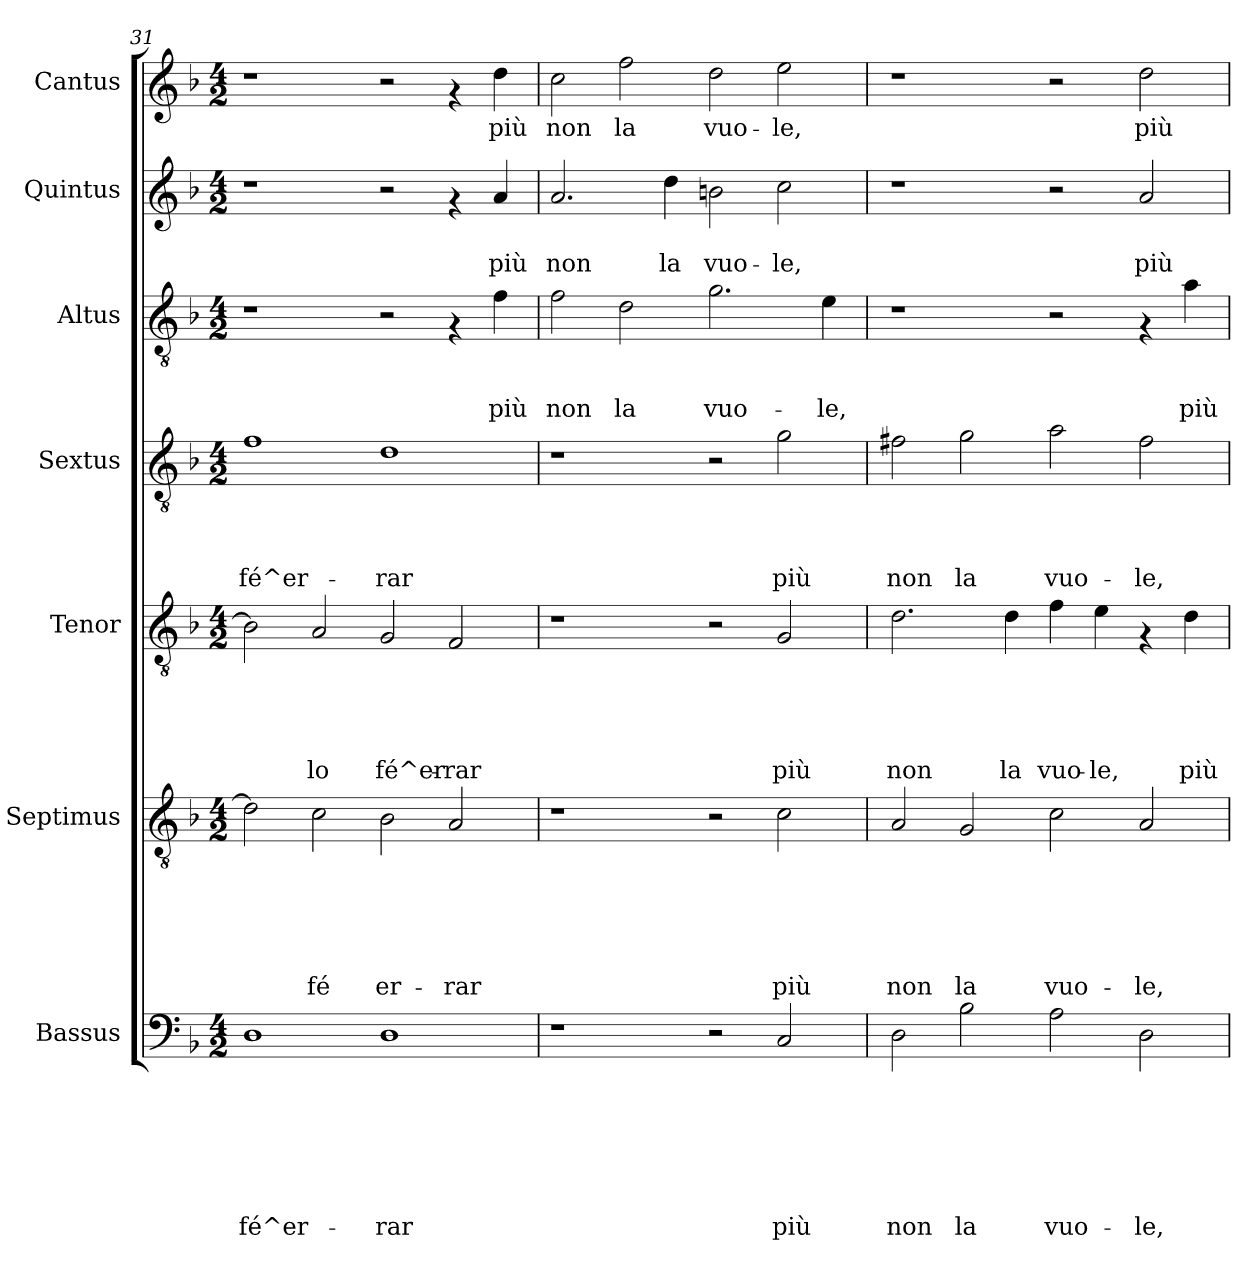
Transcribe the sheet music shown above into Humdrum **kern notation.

**kern	**text	**text	**text	**text	**text	**text	**text	**kern	**text	**text	**text	**text	**text	**text	**kern	**text	**text	**text	**text	**text	**kern	**text	**text	**text	**text	**kern	**text	**text	**text	**kern	**text	**text	**kern	**text
*part7	*part7	*part7	*part7	*part7	*part7	*part7	*part7	*part6	*part6	*part6	*part6	*part6	*part6	*part6	*part5	*part5	*part5	*part5	*part5	*part5	*part4	*part4	*part4	*part4	*part4	*part3	*part3	*part3	*part3	*part2	*part2	*part2	*part1	*part1
*staff7	*staff7	*staff7	*staff7	*staff7	*staff7	*staff7	*staff7	*staff6	*staff6	*staff6	*staff6	*staff6	*staff6	*staff6	*staff5	*staff5	*staff5	*staff5	*staff5	*staff5	*staff4	*staff4	*staff4	*staff4	*staff4	*staff3	*staff3	*staff3	*staff3	*staff2	*staff2	*staff2	*staff1	*staff1
*I"Bassus	*	*	*	*	*	*	*	*I"Septimus	*	*	*	*	*	*	*I"Tenor	*	*	*	*	*	*I"Sextus	*	*	*	*	*I"Altus	*	*	*	*I"Quintus	*	*	*I"Cantus	*
*clefF4	*	*	*	*	*	*	*	*clefGv2	*	*	*	*	*	*	*clefGv2	*	*	*	*	*	*clefGv2	*	*	*	*	*clefGv2	*	*	*	*clefG2	*	*	*clefG2	*
*k[b-]	*	*	*	*	*	*	*	*k[b-]	*	*	*	*	*	*	*k[b-]	*	*	*	*	*	*k[b-]	*	*	*	*	*k[b-]	*	*	*	*k[b-]	*	*	*k[b-]	*
*F:	*	*	*	*	*	*	*	*F:	*	*	*	*	*	*	*F:	*	*	*	*	*	*F:	*	*	*	*	*F:	*	*	*	*F:	*	*	*F:	*
*M4/2	*	*	*	*	*	*	*	*M4/2	*	*	*	*	*	*	*M4/2	*	*	*	*	*	*M4/2	*	*	*	*	*M4/2	*	*	*	*M4/2	*	*	*M4/2	*
=31	=31	=31	=31	=31	=31	=31	=31	=31	=31	=31	=31	=31	=31	=31	=31	=31	=31	=31	=31	=31	=31	=31	=31	=31	=31	=31	=31	=31	=31	=31	=31	=31	=31	=31
!	!	!	!	!	!	!	!LO:LY:b	!	!	!	!	!	!	!	!	!	!	!	!	!	!	!	!	!	!LO:LY:b	!	!	!	!	!	!	!	!	!
1D	.	.	.	.	.	.	fé^er-	2d\]	.	.	.	.	.	.	2B-\]	.	.	.	.	.	1f	.	.	.	fé^er-	1r	.	.	.	1r	.	.	1r	.
!	!	!	!	!	!	!	!	!	!	!	!	!	!	!LO:LY:b	!	!	!	!	!	!LO:LY:b	!	!	!	!	!	!	!	!	!	!	!	!	!	!
.	.	.	.	.	.	.	.	2c\	.	.	.	.	.	fé	2A/	.	.	.	.	lo	.	.	.	.	.	.	.	.	.	.	.	.	.	.
!	!	!	!	!	!	!	!LO:LY:b	!	!	!	!	!	!	!LO:LY:b	!	!	!	!	!	!LO:LY:b	!	!	!	!	!LO:LY:b	!	!	!	!	!	!	!	!	!
1D	.	.	.	.	.	.	-rar	2B-\	.	.	.	.	.	er-	2G/	.	.	.	.	fé^er-	1d	.	.	.	-rar	2r	.	.	.	2r	.	.	2r	.
!	!	!	!	!	!	!	!	!	!	!	!	!	!	!LO:LY:b	!	!	!	!	!	!LO:LY:b	!	!	!	!	!	!	!	!	!	!	!	!	!	!
.	.	.	.	.	.	.	.	2A/	.	.	.	.	.	-rar	2F/	.	.	.	.	-rar	.	.	.	.	.	4rF	.	.	.	4rf	.	.	4rf	.
!	!	!	!	!	!	!	!	!	!	!	!	!	!	!	!	!	!	!	!	!	!	!	!	!	!	!	!	!	!LO:LY:b	!	!	!LO:LY:b	!	!LO:LY:b
.	.	.	.	.	.	.	.	.	.	.	.	.	.	.	.	.	.	.	.	.	.	.	.	.	.	4f\	.	.	più	4a/	.	più	4dd\	più
=32	=32	=32	=32	=32	=32	=32	=32	=32	=32	=32	=32	=32	=32	=32	=32	=32	=32	=32	=32	=32	=32	=32	=32	=32	=32	=32	=32	=32	=32	=32	=32	=32	=32	=32
!	!	!	!	!	!	!	!	!	!	!	!	!	!	!	!	!	!	!	!	!	!	!	!	!	!	!	!	!	!LO:LY:b	!	!	!LO:LY:b	!	!LO:LY:b
1r	.	.	.	.	.	.	.	1r	.	.	.	.	.	.	1r	.	.	.	.	.	1r	.	.	.	.	2f\	.	.	non	2.a/	.	non	2cc\	non
!	!	!	!	!	!	!	!	!	!	!	!	!	!	!	!	!	!	!	!	!	!	!	!	!	!	!	!	!	!LO:LY:b	!	!	!	!	!LO:LY:b
.	.	.	.	.	.	.	.	.	.	.	.	.	.	.	.	.	.	.	.	.	.	.	.	.	.	2d\	.	.	la	.	.	.	2ff\	la
!	!	!	!	!	!	!	!	!	!	!	!	!	!	!	!	!	!	!	!	!	!	!	!	!	!	!	!	!	!	!	!	!LO:LY:b	!	!
.	.	.	.	.	.	.	.	.	.	.	.	.	.	.	.	.	.	.	.	.	.	.	.	.	.	.	.	.	.	4dd\	.	la	.	.
!	!	!	!	!	!	!	!	!	!	!	!	!	!	!	!	!	!	!	!	!	!	!	!	!	!	!	!	!	!LO:LY:b	!	!	!LO:LY:b	!	!LO:LY:b
2r	.	.	.	.	.	.	.	2r	.	.	.	.	.	.	2r	.	.	.	.	.	2r	.	.	.	.	2.g\	.	.	vuo-	2bn\	.	vuo-	2dd\	vuo-
!	!	!	!	!	!	!	!LO:LY:b	!	!	!	!	!	!	!LO:LY:b	!	!	!	!	!	!LO:LY:b	!	!	!	!	!LO:LY:b	!	!	!	!	!	!	!LO:LY:b	!	!LO:LY:b
2C/	.	.	.	.	.	.	più	2c\	.	.	.	.	.	più	2G/	.	.	.	.	più	2g\	.	.	.	più	.	.	.	.	2cc\	.	-le,	2ee\	-le,
!	!	!	!	!	!	!	!	!	!	!	!	!	!	!	!	!	!	!	!	!	!	!	!	!	!	!	!	!	!LO:LY:b	!	!	!	!	!
.	.	.	.	.	.	.	.	.	.	.	.	.	.	.	.	.	.	.	.	.	.	.	.	.	.	4e\	.	.	-le,	.	.	.	.	.
!!LO:PB:g=z
=33	=33	=33	=33	=33	=33	=33	=33	=33	=33	=33	=33	=33	=33	=33	=33	=33	=33	=33	=33	=33	=33	=33	=33	=33	=33	=33	=33	=33	=33	=33	=33	=33	=33	=33
!	!	!	!	!	!	!	!LO:LY:b	!	!	!	!	!	!	!LO:LY:b	!	!	!	!	!	!LO:LY:b	!	!	!	!	!LO:LY:b	!	!	!	!	!	!	!	!	!
2D\	.	.	.	.	.	.	non	2A/	.	.	.	.	.	non	2.d\	.	.	.	.	non	2f#X\	.	.	.	non	1r	.	.	.	1r	.	.	1r	.
!	!	!	!	!	!	!	!LO:LY:b	!	!	!	!	!	!	!LO:LY:b	!	!	!	!	!	!	!	!	!	!	!LO:LY:b	!	!	!	!	!	!	!	!	!
2B-\	.	.	.	.	.	.	la	2G/	.	.	.	.	.	la	.	.	.	.	.	.	2g\	.	.	.	la	.	.	.	.	.	.	.	.	.
!	!	!	!	!	!	!	!	!	!	!	!	!	!	!	!	!	!	!	!	!LO:LY:b	!	!	!	!	!	!	!	!	!	!	!	!	!	!
.	.	.	.	.	.	.	.	.	.	.	.	.	.	.	4d\	.	.	.	.	la	.	.	.	.	.	.	.	.	.	.	.	.	.	.
!	!	!	!	!	!	!	!LO:LY:b	!	!	!	!	!	!	!LO:LY:b	!	!	!	!	!	!LO:LY:b	!	!	!	!	!LO:LY:b	!	!	!	!	!	!	!	!	!
2A\	.	.	.	.	.	.	vuo-	2c\	.	.	.	.	.	vuo-	4f\	.	.	.	.	vuo-	2a\	.	.	.	vuo-	2r	.	.	.	2r	.	.	2r	.
!	!	!	!	!	!	!	!	!	!	!	!	!	!	!	!	!	!	!	!	!LO:LY:b	!	!	!	!	!	!	!	!	!	!	!	!	!	!
.	.	.	.	.	.	.	.	.	.	.	.	.	.	.	4e\	.	.	.	.	-le,	.	.	.	.	.	.	.	.	.	.	.	.	.	.
!	!	!	!	!	!	!	!LO:LY:b	!	!	!	!	!	!	!LO:LY:b	!	!	!	!	!	!	!	!	!	!	!LO:LY:b	!	!	!	!	!	!	!LO:LY:b	!	!LO:LY:b
2D\	.	.	.	.	.	.	-le,	2A/	.	.	.	.	.	-le,	4rF	.	.	.	.	.	2f#\	.	.	.	-le,	4rF	.	.	.	2a/	.	più	2dd\	più
!	!	!	!	!	!	!	!	!	!	!	!	!	!	!	!	!	!	!	!	!LO:LY:b	!	!	!	!	!	!	!	!	!LO:LY:b	!	!	!	!	!
.	.	.	.	.	.	.	.	.	.	.	.	.	.	.	4d\	.	.	.	.	più	.	.	.	.	.	4a\	.	.	più	.	.	.	.	.
=	=	=	=	=	=	=	=	=	=	=	=	=	=	=	=	=	=	=	=	=	=	=	=	=	=	=	=	=	=	=	=	=	=	=
*-	*-	*-	*-	*-	*-	*-	*-	*-	*-	*-	*-	*-	*-	*-	*-	*-	*-	*-	*-	*-	*-	*-	*-	*-	*-	*-	*-	*-	*-	*-	*-	*-	*-	*-
